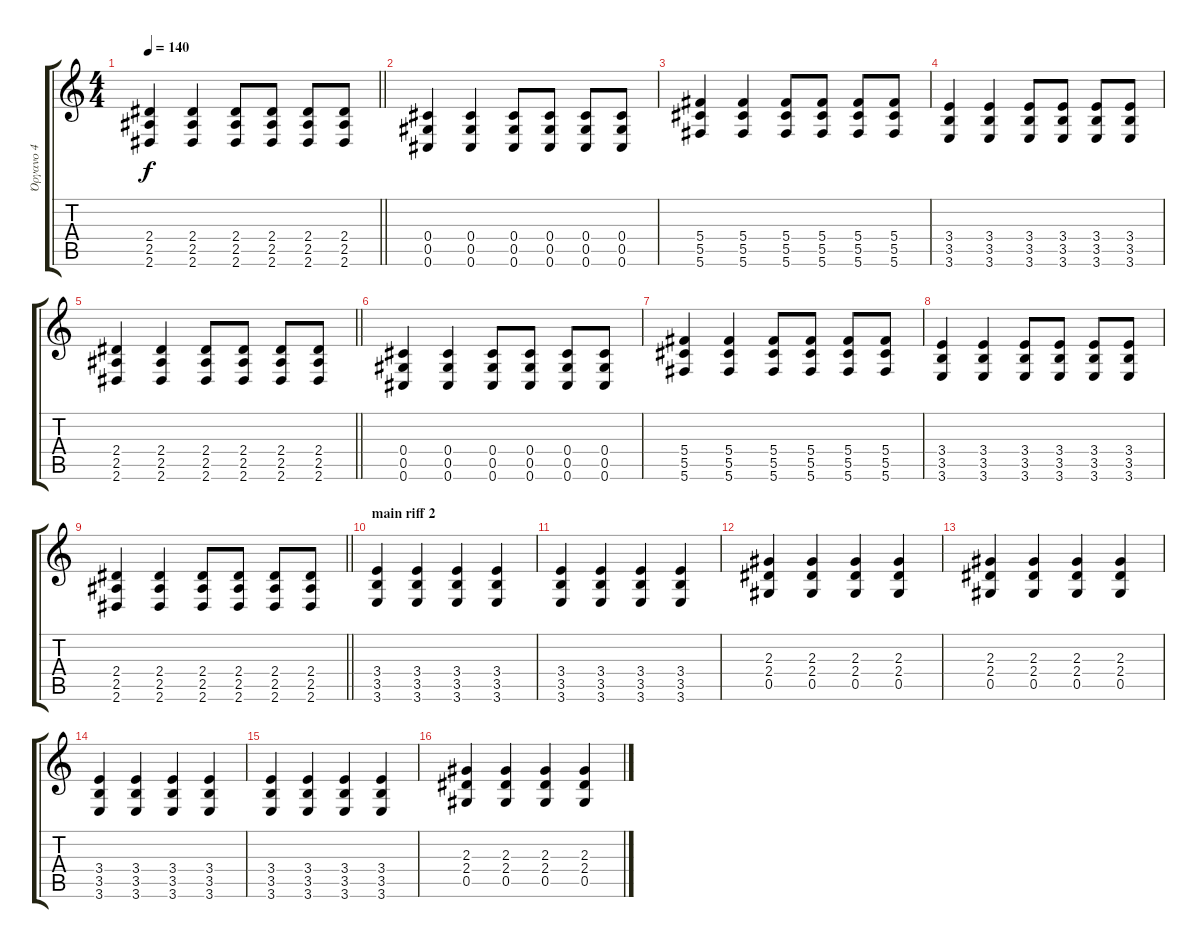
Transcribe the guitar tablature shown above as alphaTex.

\track ("Όργανο 4" "Όργανο 4") {instrument overdrivenguitar}
\staff {score tabs}
\tuning (Eb4 Bb3 Gb3 Db3 Ab2 Db2) {hide}
\ts (4 4)
\tempo 140
\clef g2
\barLineRight lightlight
\ks c
(2.4 2.5 2.6).4{dy f} (2.4 2.5 2.6).4 (2.4 2.5 2.6).8 (2.4 2.5 2.6).8 (2.4 2.5 2.6).8 (2.4 2.5 2.6).8 |
(0.4 0.5 0.6).4 (0.4 0.5 0.6).4 (0.4 0.5 0.6).8 (0.4 0.5 0.6).8 (0.4 0.5 0.6).8 (0.4 0.5 0.6).8 |
(5.4 5.5 5.6).4 (5.4 5.5 5.6).4 (5.4 5.5 5.6).8 (5.4 5.5 5.6).8 (5.4 5.5 5.6).8 (5.4 5.5 5.6).8 |
(3.4 3.5 3.6).4 (3.4 3.5 3.6).4 (3.4 3.5 3.6).8 (3.4 3.5 3.6).8 (3.4 3.5 3.6).8 (3.4 3.5 3.6).8 |
\barLineRight lightlight
(2.4 2.5 2.6).4 (2.4 2.5 2.6).4 (2.4 2.5 2.6).8 (2.4 2.5 2.6).8 (2.4 2.5 2.6).8 (2.4 2.5 2.6).8 |
(0.4 0.5 0.6).4 (0.4 0.5 0.6).4 (0.4 0.5 0.6).8 (0.4 0.5 0.6).8 (0.4 0.5 0.6).8 (0.4 0.5 0.6).8 |
(5.4 5.5 5.6).4 (5.4 5.5 5.6).4 (5.4 5.5 5.6).8 (5.4 5.5 5.6).8 (5.4 5.5 5.6).8 (5.4 5.5 5.6).8 |
(3.4 3.5 3.6).4 (3.4 3.5 3.6).4 (3.4 3.5 3.6).8 (3.4 3.5 3.6).8 (3.4 3.5 3.6).8 (3.4 3.5 3.6).8 |
\barLineRight lightlight
(2.4 2.5 2.6).4 (2.4 2.5 2.6).4 (2.4 2.5 2.6).8 (2.4 2.5 2.6).8 (2.4 2.5 2.6).8 (2.4 2.5 2.6).8 |
\section ("" "main riff 2")
(3.4 3.5 3.6).4 (3.4 3.5 3.6).4 (3.4 3.5 3.6).4 (3.4 3.5 3.6).4 |
(3.4 3.5 3.6).4 (3.4 3.5 3.6).4 (3.4 3.5 3.6).4 (3.4 3.5 3.6).4 |
(2.3 2.4 0.5).4 (2.3 2.4 0.5).4 (2.3 2.4 0.5).4 (2.3 2.4 0.5).4 |
(2.3 2.4 0.5).4 (2.3 2.4 0.5).4 (2.3 2.4 0.5).4 (2.3 2.4 0.5).4 |
(3.4 3.5 3.6).4 (3.4 3.5 3.6).4 (3.4 3.5 3.6).4 (3.4 3.5 3.6).4 |
(3.4 3.5 3.6).4 (3.4 3.5 3.6).4 (3.4 3.5 3.6).4 (3.4 3.5 3.6).4 |
(2.3 2.4 0.5).4 (2.3 2.4 0.5).4 (2.3 2.4 0.5).4 (2.3 2.4 0.5).4
